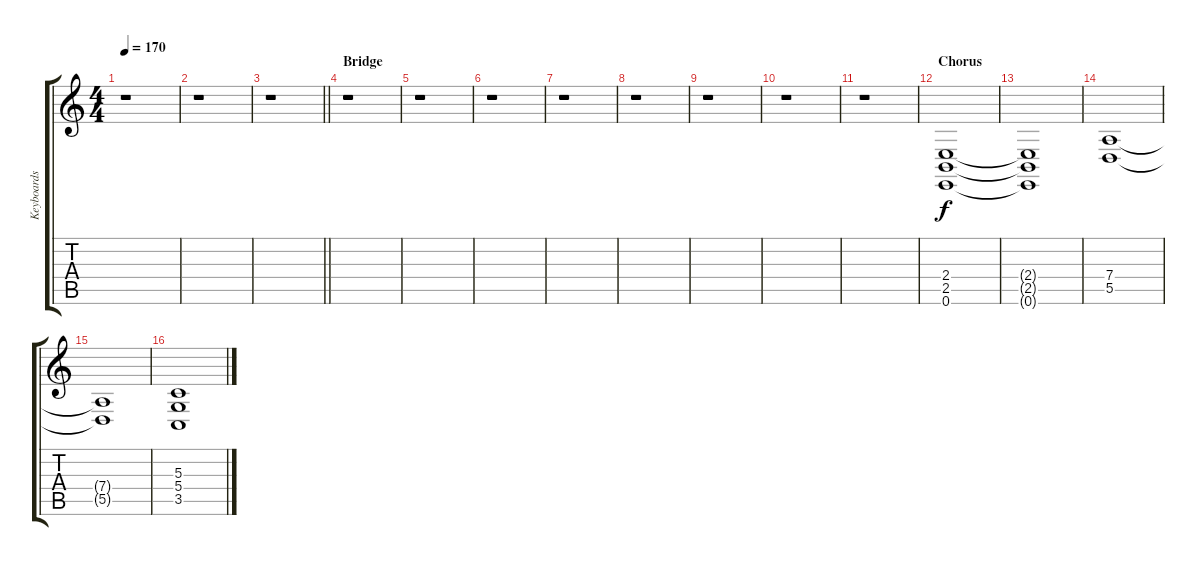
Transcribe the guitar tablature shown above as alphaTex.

\track ("Keyboards 2" "Keyboards ") {instrument stringensemble2}
\staff {score tabs}
\tuning (E4 B3 G3 D3 A2 E2) {hide}
\ts (4 4)
\tempo 170
\clef g2
\ks c
r.1{dy f} |
r.1 |
\barLineRight lightlight
r.1 |
\section ("" "Bridge")
r.1 |
r.1 |
r.1 |
r.1 |
r.1 |
r.1 |
r.1 |
r.1 |
\section ("" "Chorus")
(2.4 2.5 0.6).1 |
(2.4{t} 2.5{t} 0.6{t}).1 |
(7.4 5.5).1 |
(7.4{t} 5.5{t}).1 |
(5.3 5.4 3.5).1
